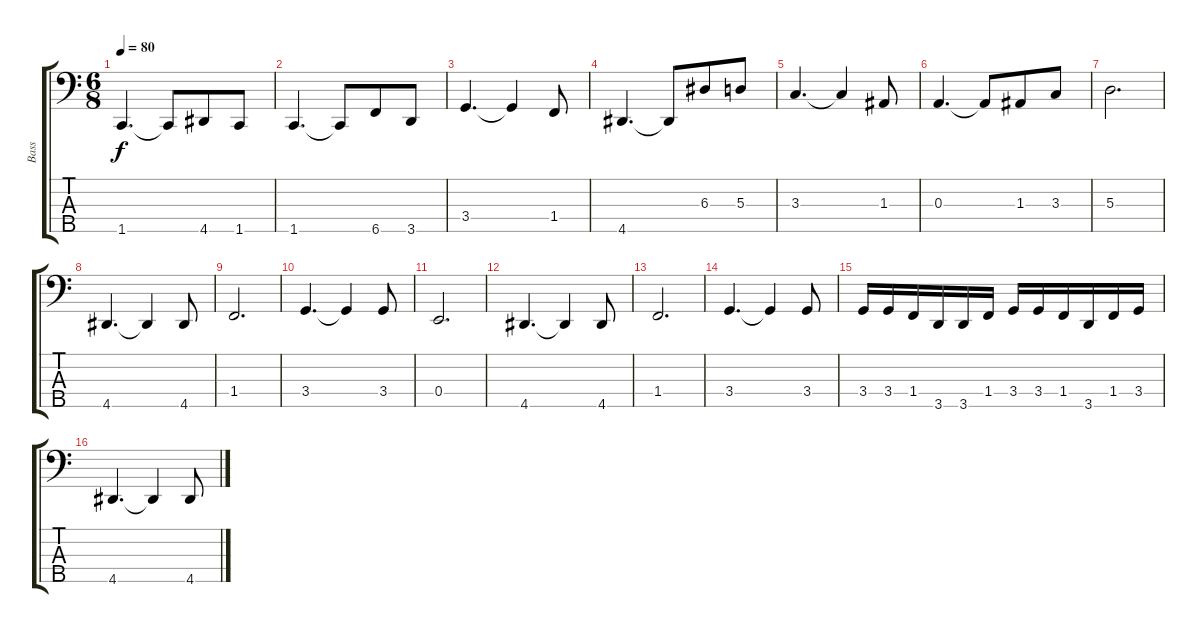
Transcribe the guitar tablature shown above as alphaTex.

\track ("Bass" "Bass") {instrument electricbassfinger}
\staff {score tabs}
\tuning (G2 D2 A1 E1 B0) {hide}
\ts (6 8)
\tempo 80
\clef f4
\ks c
1.5.4{d dy f} 1.5{t}.8 4.5.8 1.5.8 |
1.5.4{d} 1.5{t}.8 6.5.8 3.5.8 |
3.4.4{d} 3.4{t}.4 1.4.8 |
4.5.4{d} 4.5{t}.8 6.3.8 5.3.8 |
3.3.4{d} 3.3{t}.4 1.3.8 |
0.3.4{d} 0.3{t}.8 1.3.8 3.3.8 |
5.3.2{d} |
4.5.4{d} 4.5{t}.4 4.5.8 |
1.4.2{d} |
3.4.4{d} 3.4{t}.4 3.4.8 |
0.4.2{d} |
4.5.4{d} 4.5{t}.4 4.5.8 |
1.4.2{d} |
3.4.4{d} 3.4{t}.4 3.4.8 |
3.4.16 3.4.16 1.4.16 3.5.16 3.5.16 1.4.16 3.4.16 3.4.16 1.4.16 3.5.16 1.4.16 3.4.16{txt ""} |
4.5.4{d} 4.5{t}.4 4.5.8
